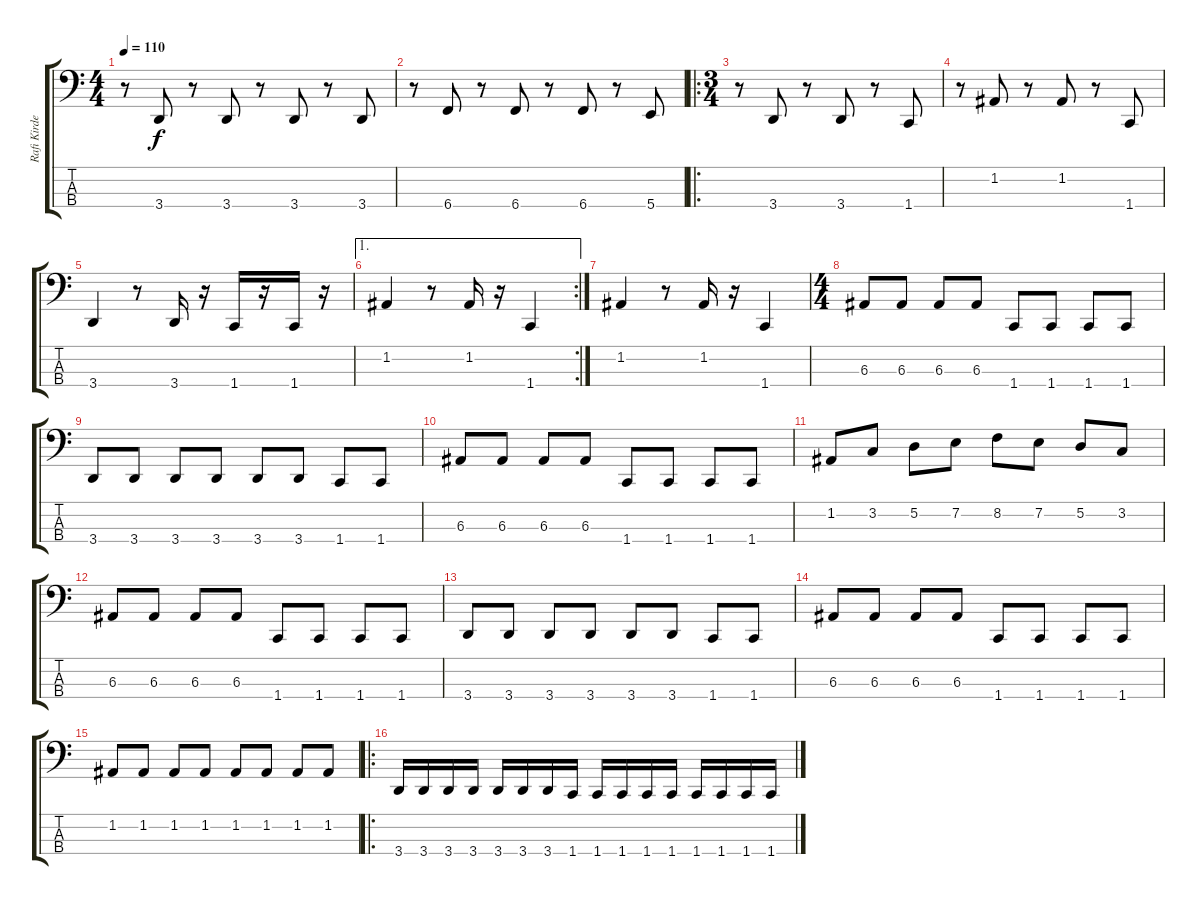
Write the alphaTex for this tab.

\track ("Rafi Kirder" "Rafi Kirde") {instrument electricbasspick}
\staff {score tabs}
\tuning (D2 A1 E1 B0) {hide}
\ts (4 4)
\tempo 110
\clef f4
\ks c
r.8{dy f} 3.4.8 r.8 3.4.8 r.8 3.4.8 r.8 3.4.8 |
r.8 6.4.8 r.8 6.4.8 r.8 6.4.8 r.8 5.4.8 |
\ro
\ts (3 4)
r.8 3.4.8 r.8 3.4.8 r.8 1.4.8 |
r.8 1.2.8 r.8 1.2.8 r.8 1.4.8 |
3.4.4 r.8 3.4.16 r.16 1.4.16 r.16 1.4.16 r.16 |
\ae 1
\rc 2
1.2.4 r.8 1.2.16 r.16 1.4.4 |
1.2.4 r.8 1.2.16 r.16 1.4.4 |
\ts (4 4)
6.3.8 6.3.8 6.3.8 6.3.8 1.4.8 1.4.8 1.4.8 1.4.8 |
3.4.8 3.4.8 3.4.8 3.4.8 3.4.8 3.4.8 1.4.8 1.4.8 |
6.3.8 6.3.8 6.3.8 6.3.8 1.4.8 1.4.8 1.4.8 1.4.8 |
1.2.8 3.2.8 5.2.8 7.2.8 8.2.8 7.2.8 5.2.8 3.2.8 |
6.3.8 6.3.8 6.3.8 6.3.8 1.4.8 1.4.8 1.4.8 1.4.8 |
3.4.8 3.4.8 3.4.8 3.4.8 3.4.8 3.4.8 1.4.8 1.4.8 |
6.3.8 6.3.8 6.3.8 6.3.8 1.4.8 1.4.8 1.4.8 1.4.8 |
1.2.8 1.2.8 1.2.8 1.2.8 1.2.8 1.2.8 1.2.8 1.2.8 |
\ro
3.4.16 3.4.16 3.4.16 3.4.16 3.4.16 3.4.16 3.4.16 1.4.16 1.4.16 1.4.16 1.4.16 1.4.16 1.4.16 1.4.16 1.4.16 1.4.16
